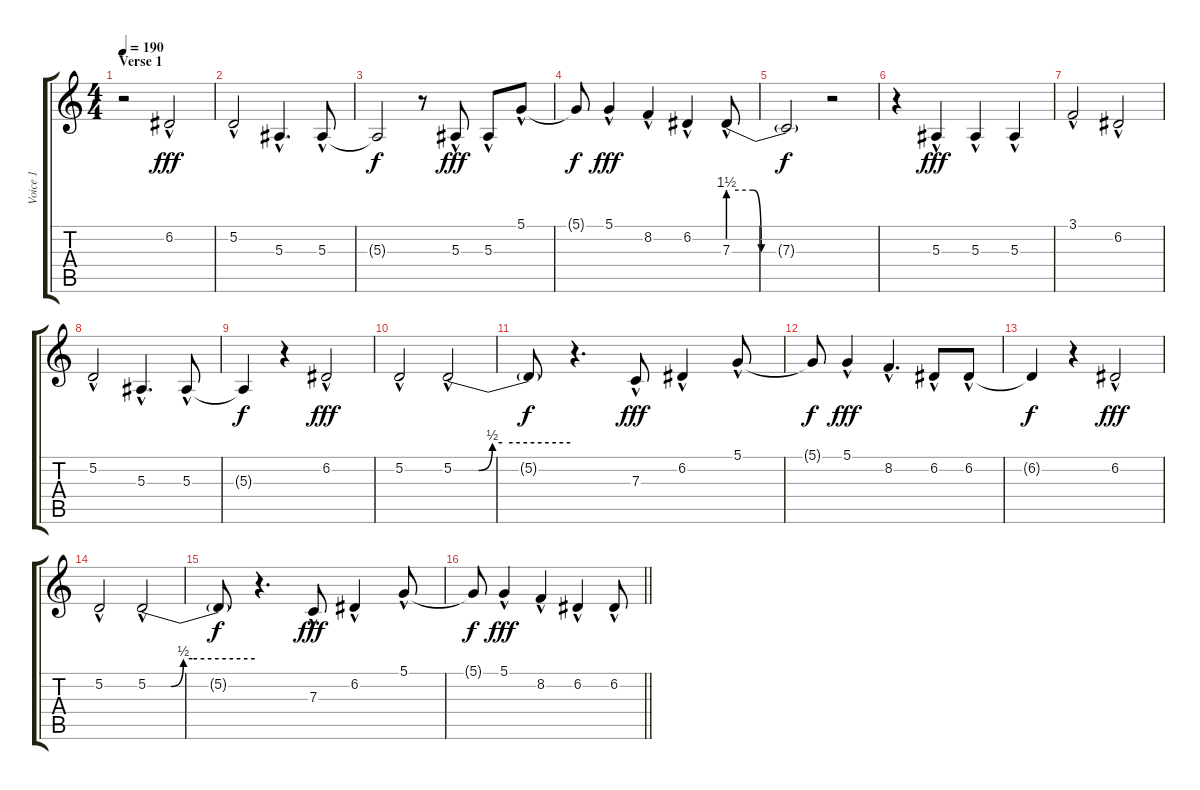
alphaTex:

\track ("Voice 1" "Voice 1") {instrument lead2sawtooth}
\staff {score tabs}
\tuning (D4 A3 F3 C3 G2 C2) {hide}
\ts (4 4)
\section ("" "Verse 1")
\tempo 190
\clef g2
\ks c
r.2{dy fff} 6.2{hac}.2 |
5.2{hac}.2 5.3{hac}.4{d} 5.3{hac}.8 |
5.3{t}.2{dy f} r.8 5.3{hac}.8{dy fff} 5.3{hac}.8 5.1{hac}.8 |
5.1{t}.8{dy f} 5.1{hac}.4{dy fff} 8.2{hac}.4 6.2{hac}.4 7.3{be (custom 0 6 15 6 20 0 30 0 60 0) hac}.8 |
7.3{t}.2{dy f} r.2 |
r.4 5.3{hac}.4{dy fff} 5.3{hac}.4 5.3{hac}.4 |
3.1{hac}.2 6.2{hac}.2 |
5.2{hac}.2 5.3{hac}.4{d} 5.3{hac}.8 |
5.3{t}.4{dy f} r.4 6.2{hac}.2{dy fff} |
5.2{hac}.2 5.2{be (custom 0 0 10 0 13 0 20 2 25 2 60 2) hac}.2 |
5.2{t}.8{dy f} r.4{d} 7.3{hac}.8{dy fff} 6.2{hac}.4 5.1{hac}.8 |
5.1{t}.8{dy f} 5.1{hac}.4{dy fff} 8.2{hac}.4{d} 6.2{hac}.8 6.2{hac}.8 |
6.2{t}.4{dy f} r.4 6.2{hac}.2{dy fff} |
5.2{hac}.2 5.2{be (custom 0 0 10 0 13 0 20 2 25 2 60 2) hac}.2 |
5.2{t}.8{dy f} r.4{d} 7.3{hac}.8{dy fff} 6.2{hac}.4 5.1{hac}.8 |
\barLineRight lightlight
5.1{t}.8{dy f} 5.1{hac}.4{dy fff} 8.2{hac}.4 6.2{hac}.4 6.2{hac}.8
